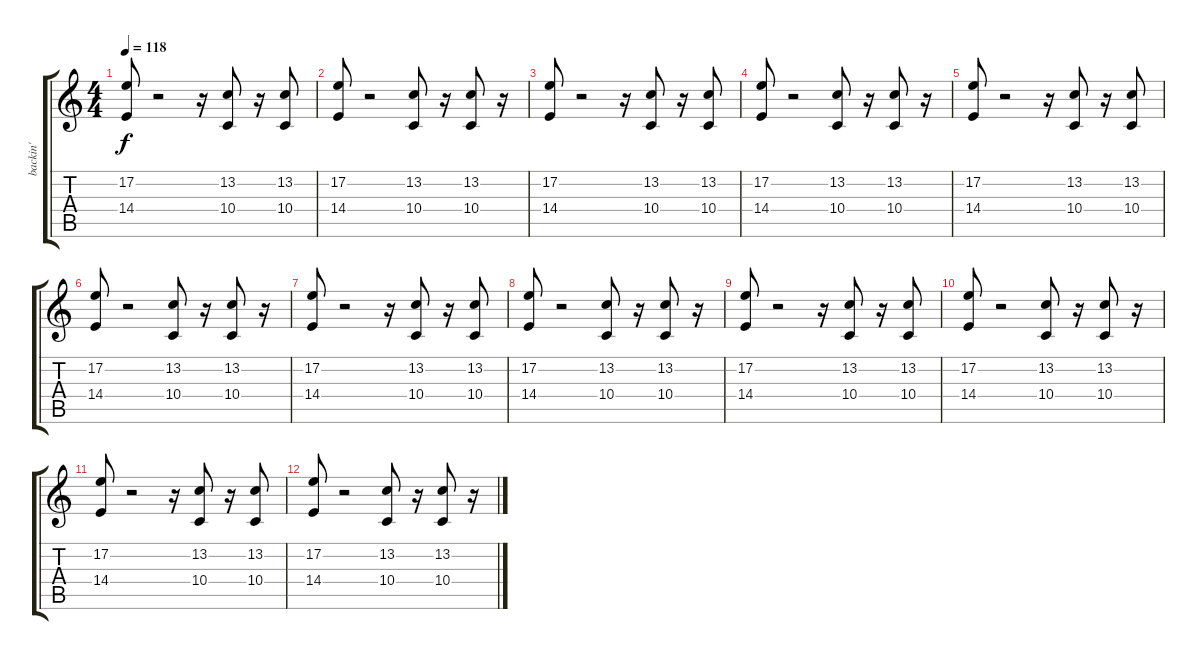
\track ("backin'" "backin'") {instrument flute}
\staff {score tabs}
\tuning (E4 B3 G3 D3 A2 E2) {hide}
\ts (4 4)
\tempo 118
\clef g2
\ks c
(17.2 14.4).8{dy f} r.2 r.16 (13.2 10.4).8 r.16 (13.2 10.4).8 |
(17.2 14.4).8 r.2 (13.2 10.4).8 r.16 (13.2 10.4).8 r.16 |
(17.2 14.4).8 r.2 r.16 (13.2 10.4).8 r.16 (13.2 10.4).8 |
(17.2 14.4).8 r.2 (13.2 10.4).8 r.16 (13.2 10.4).8 r.16 |
(17.2 14.4).8 r.2 r.16 (13.2 10.4).8 r.16 (13.2 10.4).8 |
(17.2 14.4).8 r.2 (13.2 10.4).8 r.16 (13.2 10.4).8 r.16 |
(17.2 14.4).8{volume 0} r.2 r.16 (13.2 10.4).8 r.16 (13.2 10.4).8 |
(17.2 14.4).8 r.2 (13.2 10.4).8 r.16 (13.2 10.4).8 r.16 |
(17.2 14.4).8 r.2 r.16 (13.2 10.4).8 r.16 (13.2 10.4).8 |
(17.2 14.4).8 r.2 (13.2 10.4).8 r.16 (13.2 10.4).8 r.16 |
(17.2 14.4).8 r.2 r.16 (13.2 10.4).8 r.16 (13.2 10.4).8 |
(17.2 14.4).8 r.2 (13.2 10.4).8 r.16 (13.2 10.4).8 r.16
